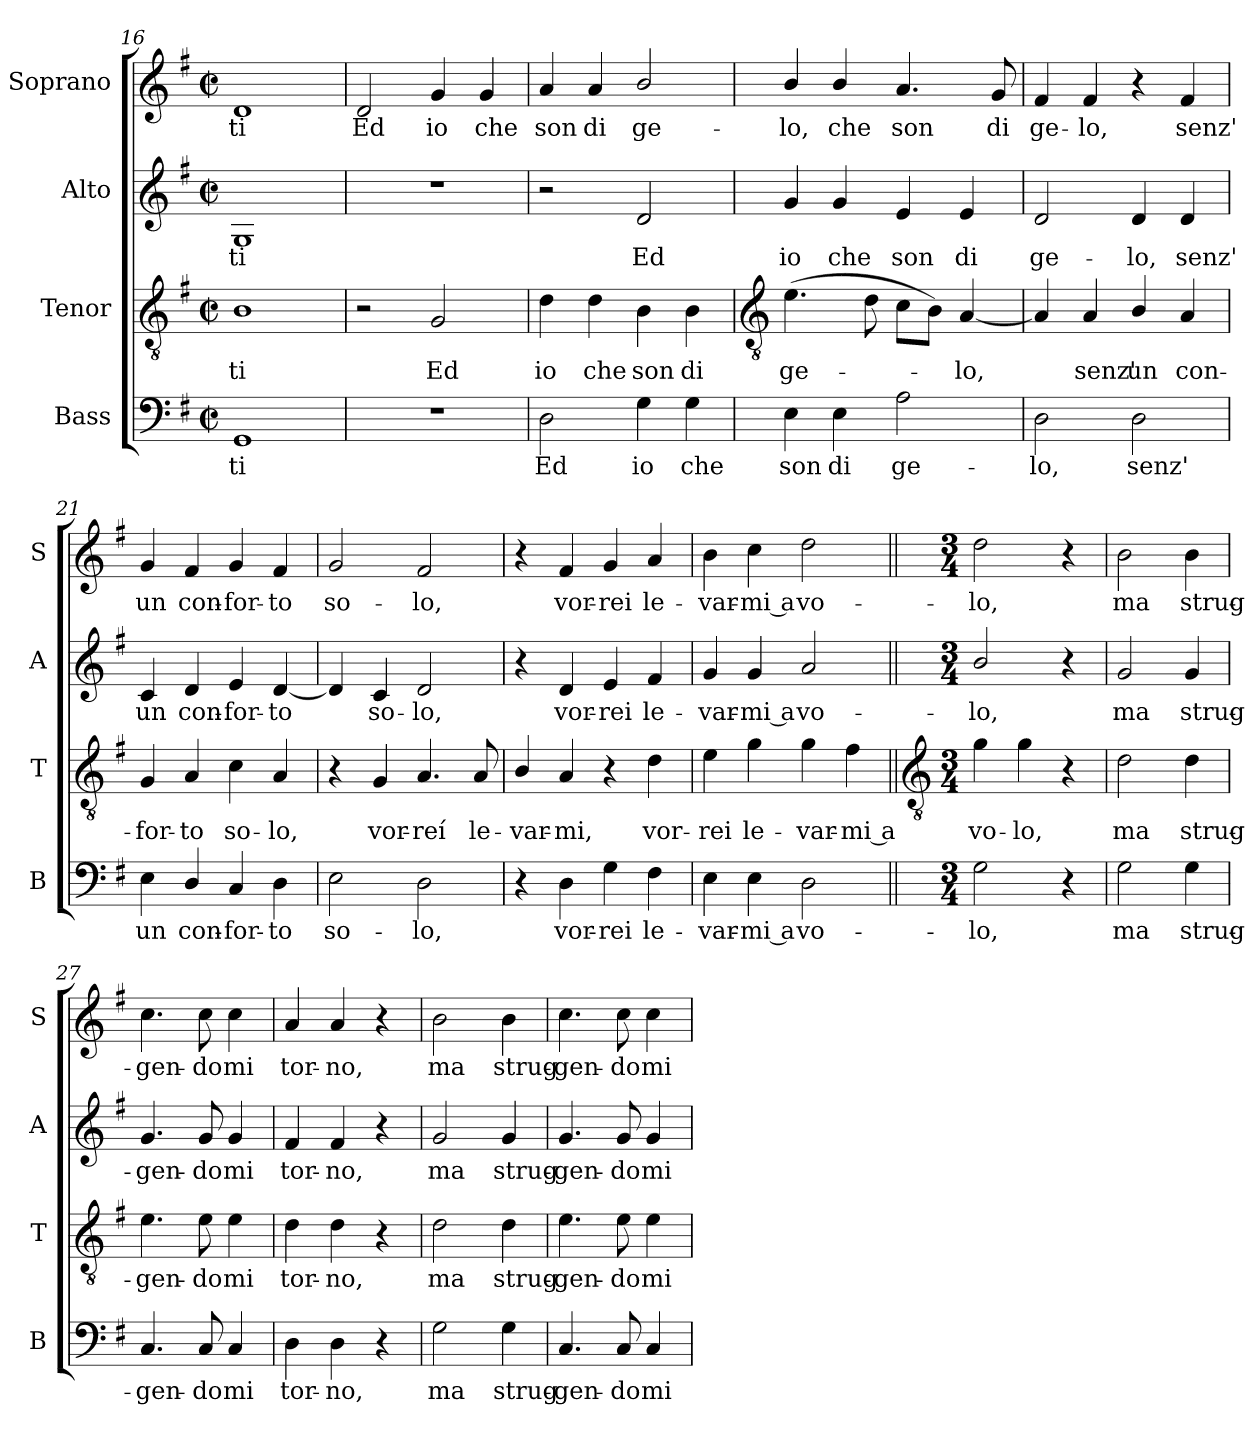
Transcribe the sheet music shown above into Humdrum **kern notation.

**kern	**text	**kern	**text	**kern	**text	**kern	**text
*part4	*part4	*part3	*part3	*part2	*part2	*part1	*part1
*staff4	*staff4	*staff3	*staff3	*staff2	*staff2	*staff1	*staff1
*I"Bass	*	*I"Tenor	*	*I"Alto	*	*I"Soprano	*
*I'B	*	*I'T	*	*I'A	*	*I'S	*
*clefF4	*	*clefGv2	*	*clefG2	*	*clefG2	*
*k[f#]	*	*k[f#]	*	*k[f#]	*	*k[f#]	*
*G:	*	*G:	*	*G:	*	*G:	*
*M2/2	*	*M2/2	*	*M2/2	*	*M2/2	*
*met(c|)	*	*met(c|)	*	*met(c|)	*	*met(c|)	*
=16	=16	=16	=16	=16	=16	=16	=16
!	!LO:LY:b	!	!LO:LY:b	!	!LO:LY:b	!	!LO:LY:b
1GG	ti	1B	ti	1G	-ti	1d	ti
=17	=17	=17	=17	=17	=17	=17	=17
!	!	!	!	!	!	!	!LO:LY:b
1r	.	2r	.	1r	.	2d	Ed
!	!	!	!LO:LY:b	!	!	!	!LO:LY:b
.	.	2G	Ed	.	.	4g	io
!	!	!	!	!	!	!	!LO:LY:b
.	.	.	.	.	.	4g	che
=18	=18	=18	=18	=18	=18	=18	=18
!	!LO:LY:b	!	!LO:LY:b	!	!	!	!LO:LY:b
2D	Ed	4d	io	2r	.	4a	son
!	!	!	!LO:LY:b	!	!	!	!LO:LY:b
.	.	4d	che	.	.	4a	di
!	!LO:LY:b	!	!LO:LY:b	!	!LO:LY:b	!	!LO:LY:b
4G	io	4B	son	2d	Ed	2b/	ge-
!	!LO:LY:b	!	!LO:LY:b	!	!	!	!
4G	che	4B	di	.	.	.	.
!!LO:LB:g=z
=19	=19	=19	=19	=19	=19	=19	=19
*	*	*clefGv2	*	*	*	*	*
!	!LO:LY:b	!	!LO:LY:b	!	!LO:LY:b	!	!LO:LY:b
4E	son	(>4.e	ge-	4g	io	4b/	-lo,
!	!LO:LY:b	!	!	!	!LO:LY:b	!	!LO:LY:b
4E	di	.	.	4g	che	4b/	che
.	.	8d	.	.	.	.	.
!	!LO:LY:b	!	!	!	!LO:LY:b	!	!LO:LY:b
2A	ge-	8cL	.	4e	son	4.a	son
.	.	8BJ)	.	.	.	.	.
!	!	!	!LO:LY:b	!	!LO:LY:b	!	!
.	.	[4A	lo,	4e	di	.	.
!	!	!	!	!	!	!	!LO:LY:b
.	.	.	.	.	.	8g	di
=20	=20	=20	=20	=20	=20	=20	=20
!	!LO:LY:b	!	!	!	!LO:LY:b	!	!LO:LY:b
2D	-lo,	4A]	.	2d	ge-	4f#	ge-
!	!	!	!LO:LY:b	!	!	!	!LO:LY:b
.	.	4A	senz'	.	.	4f#	-lo,
!	!LO:LY:b	!	!LO:LY:b	!	!LO:LY:b	!	!
2D	senz'	4B/	un	4d	-lo,	4r	.
!	!	!	!LO:LY:b	!	!LO:LY:b	!	!LO:LY:b
.	.	4A	con-	4d	senz'	4f#	senz'
=21	=21	=21	=21	=21	=21	=21	=21
!	!LO:LY:b	!	!LO:LY:b	!	!LO:LY:b	!	!LO:LY:b
4E	un	4G	-for-	4c	un	4g	un
!	!LO:LY:b	!	!LO:LY:b	!	!LO:LY:b	!	!LO:LY:b
4D/	con-	4A	-to	4d	con-	4f#	con-
!	!LO:LY:b	!	!LO:LY:b	!	!LO:LY:b	!	!LO:LY:b
4C	-for-	4c	so-	4e	-for-	4g	-for-
!	!LO:LY:b	!	!LO:LY:b	!	!LO:LY:b	!	!LO:LY:b
4D	-to	4A	-lo,	[4d	-to	4f#	-to
=22	=22	=22	=22	=22	=22	=22	=22
!	!LO:LY:b	!	!	!	!	!	!LO:LY:b
2E	so-	4r	.	4d]	.	2g	so-
!	!	!	!LO:LY:b	!	!LO:LY:b	!	!
.	.	4G	vor-	4c	so-	.	.
!	!LO:LY:b	!	!LO:LY:b	!	!LO:LY:b	!	!LO:LY:b
2D	-lo,	4.A	-reí	2d	-lo,	2f#	-lo,
!	!	!	!LO:LY:b	!	!	!	!
.	.	8A	le-	.	.	.	.
=23	=23	=23	=23	=23	=23	=23	=23
!	!	!	!LO:LY:b	!	!	!	!
4r	.	4B/	-var-	4r	.	4r	.
!	!LO:LY:b	!	!LO:LY:b	!	!LO:LY:b	!	!LO:LY:b
4D	vor-	4A	-mi,	4d	vor-	4f#	vor-
!	!LO:LY:b	!	!	!	!LO:LY:b	!	!LO:LY:b
4G	-rei	4r	.	4e	-rei	4g	-rei
!	!LO:LY:b	!	!LO:LY:b	!	!LO:LY:b	!	!LO:LY:b
4F#	le-	4d	vor-	4f#	le-	4a	le-
=24	=24	=24	=24	=24	=24	=24	=24
!	!LO:LY:b	!	!LO:LY:b	!	!LO:LY:b	!	!LO:LY:b
4E	-var-	4e	-rei	4g	-var-	4b	-var-
!	!LO:LY:b	!	!LO:LY:b	!	!LO:LY:b	!	!LO:LY:b
4E	-mi a	4g	le-	4g	-mi a	4cc	-mi a
!	!LO:LY:b	!	!LO:LY:b	!	!LO:LY:b	!	!LO:LY:b
2D	vo-	4g	-var-	2a	vo-	2dd	vo-
!	!	!	!LO:LY:b	!	!	!	!
.	.	4f#	-mi a	.	.	.	.
!!LO:LB:g=z
=25||	=25||	=25||	=25||	=25||	=25||	=25||	=25||
*	*	*clefGv2	*	*	*	*	*
*M3/4	*	*M3/4	*	*M3/4	*	*M3/4	*
!	!LO:LY:b	!	!LO:LY:b	!	!LO:LY:b	!	!LO:LY:b
2G	-lo,	4g	vo-	2b/	-lo,	2dd	-lo,
!	!	!	!LO:LY:b	!	!	!	!
.	.	4g	-lo,	.	.	.	.
4r	.	4r	.	4r	.	4r	.
=26	=26	=26	=26	=26	=26	=26	=26
!	!LO:LY:b	!	!LO:LY:b	!	!LO:LY:b	!	!LO:LY:b
2G	ma	2d	ma	2g	ma	2b	ma
!	!LO:LY:b	!	!LO:LY:b	!	!LO:LY:b	!	!LO:LY:b
4G	strug-	4d	strug-	4g	strug-	4b	strug-
=27	=27	=27	=27	=27	=27	=27	=27
!	!LO:LY:b	!	!LO:LY:b	!	!LO:LY:b	!	!LO:LY:b
4.C	-gen-	4.e	-gen-	4.g	-gen-	4.cc	-gen-
!	!LO:LY:b	!	!LO:LY:b	!	!LO:LY:b	!	!LO:LY:b
8C	-do	8e	-do	8g	-do	8cc	-do
!	!LO:LY:b	!	!LO:LY:b	!	!LO:LY:b	!	!LO:LY:b
4C	mi	4e	mi	4g	mi	4cc	mi
=28	=28	=28	=28	=28	=28	=28	=28
!	!LO:LY:b	!	!LO:LY:b	!	!LO:LY:b	!	!LO:LY:b
4D	tor-	4d	tor-	4f#	tor-	4a	tor-
!	!LO:LY:b	!	!LO:LY:b	!	!LO:LY:b	!	!LO:LY:b
4D	-no,	4d	-no,	4f#	-no,	4a	-no,
4r	.	4r	.	4r	.	4r	.
=29	=29	=29	=29	=29	=29	=29	=29
!	!LO:LY:b	!	!LO:LY:b	!	!LO:LY:b	!	!LO:LY:b
2G	ma	2d	ma	2g	ma	2b	ma
!	!LO:LY:b	!	!LO:LY:b	!	!LO:LY:b	!	!LO:LY:b
4G	strug-	4d	strug-	4g	strug-	4b	strug-
=30	=30	=30	=30	=30	=30	=30	=30
!	!LO:LY:b	!	!LO:LY:b	!	!LO:LY:b	!	!LO:LY:b
4.C	-gen-	4.e	-gen-	4.g	-gen-	4.cc	-gen-
!	!LO:LY:b	!	!LO:LY:b	!	!LO:LY:b	!	!LO:LY:b
8C	-do	8e	-do	8g	-do	8cc	-do
!	!LO:LY:b	!	!LO:LY:b	!	!LO:LY:b	!	!LO:LY:b
4C	mi	4e	mi	4g	mi	4cc	mi
=	=	=	=	=	=	=	=
*-	*-	*-	*-	*-	*-	*-	*-
